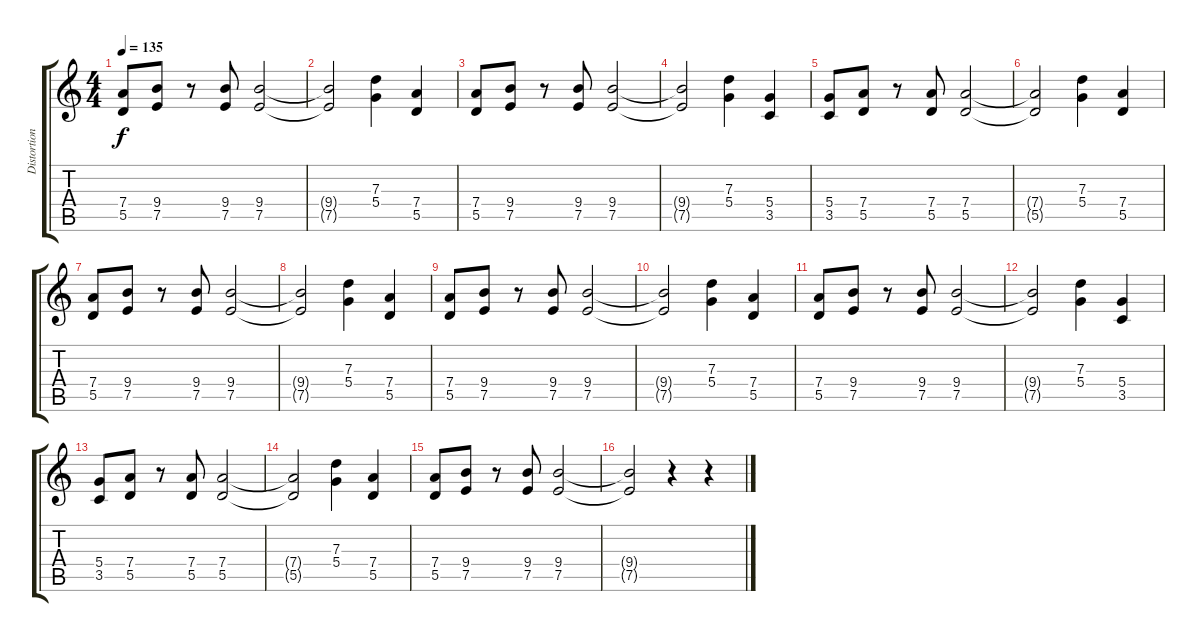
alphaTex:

\track ("Distortion" "Distortion") {instrument overdrivenguitar}
\staff {score tabs}
\tuning (E4 B3 G3 D3 A2 E2) {hide}
\ts (4 4)
\tempo 135
\clef g2
\ks c
(7.4 5.5).8{dy f} (9.4 7.5).8 r.8 (9.4 7.5).8 (9.4 7.5).2 |
(9.4{t} 7.5{t}).2 (7.3 5.4).4 (7.4 5.5).4 |
(7.4 5.5).8 (9.4 7.5).8 r.8 (9.4 7.5).8 (9.4 7.5).2 |
(9.4{t} 7.5{t}).2 (7.3 5.4).4 (5.4 3.5).4 |
(5.4 3.5).8 (7.4 5.5).8 r.8 (7.4 5.5).8 (7.4 5.5).2 |
(7.4{t} 5.5{t}).2 (7.3 5.4).4 (7.4 5.5).4 |
(7.4 5.5).8 (9.4 7.5).8 r.8 (9.4 7.5).8 (9.4 7.5).2 |
(9.4{t} 7.5{t}).2 (7.3 5.4).4 (7.4 5.5).4 |
(7.4 5.5).8 (9.4 7.5).8 r.8 (9.4 7.5).8 (9.4 7.5).2 |
(9.4{t} 7.5{t}).2 (7.3 5.4).4 (7.4 5.5).4 |
(7.4 5.5).8 (9.4 7.5).8 r.8 (9.4 7.5).8 (9.4 7.5).2 |
(9.4{t} 7.5{t}).2 (7.3 5.4).4 (5.4 3.5).4 |
(5.4 3.5).8 (7.4 5.5).8 r.8 (7.4 5.5).8 (7.4 5.5).2 |
(7.4{t} 5.5{t}).2 (7.3 5.4).4 (7.4 5.5).4 |
(7.4 5.5).8 (9.4 7.5).8 r.8 (9.4 7.5).8 (9.4 7.5).2 |
(9.4{t} 7.5{t}).2 r.4 r.4
